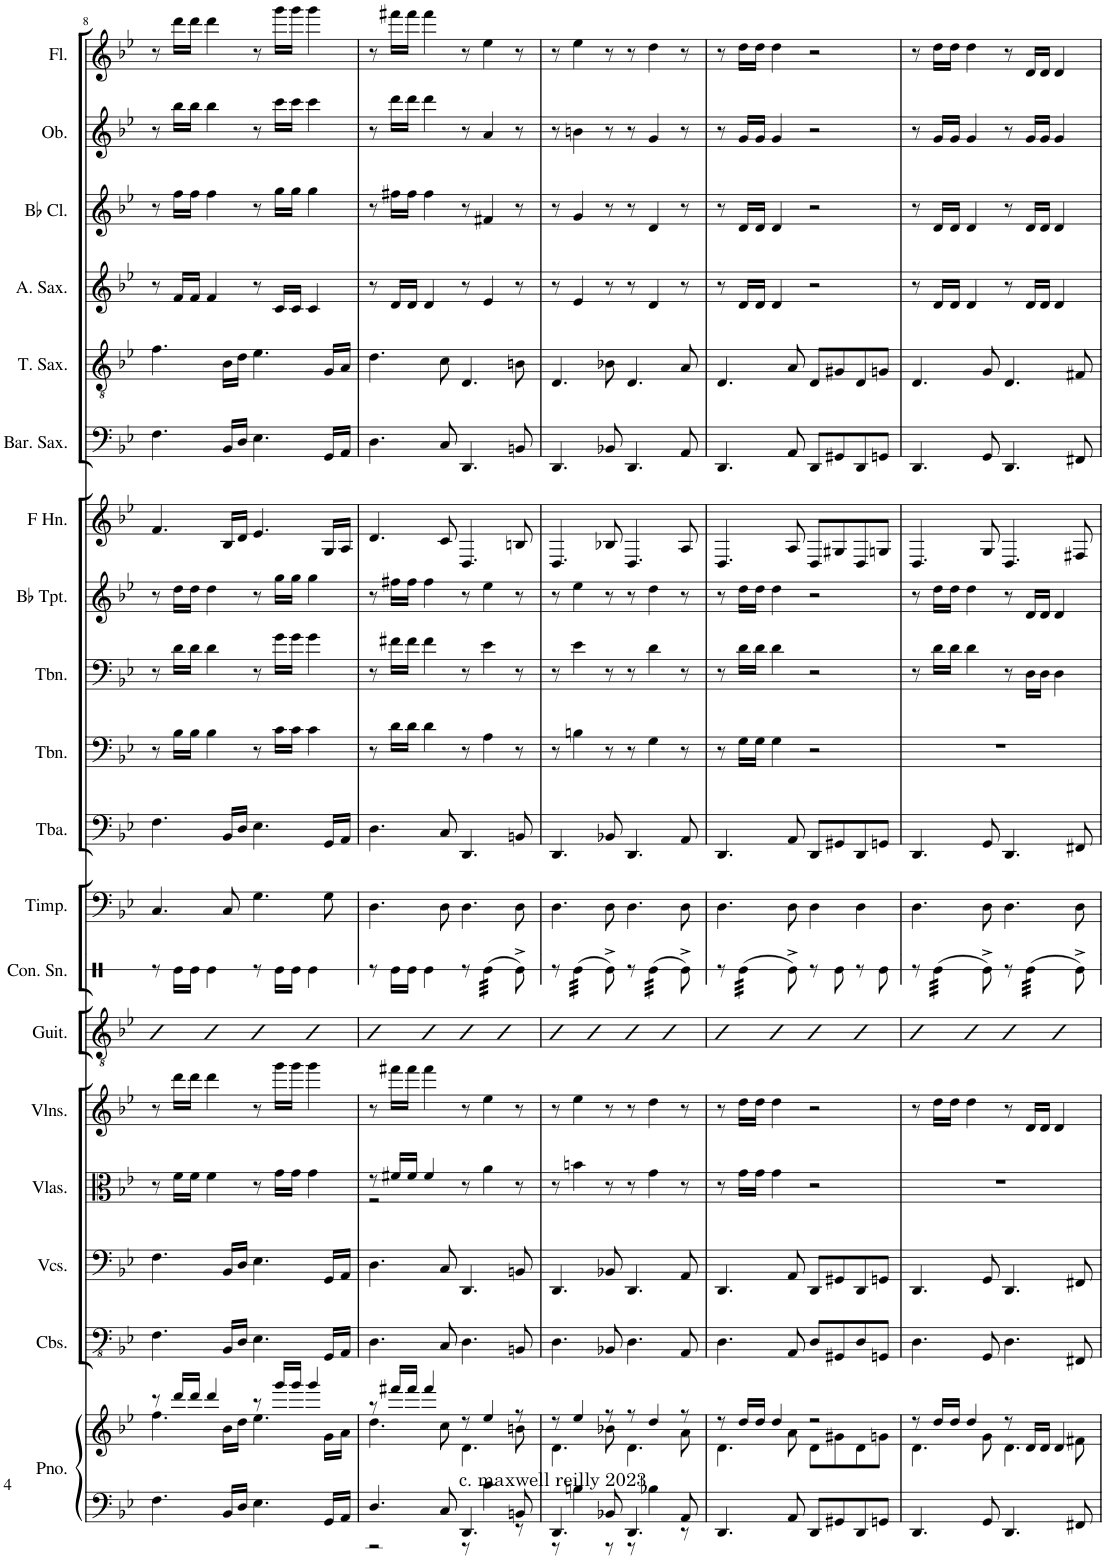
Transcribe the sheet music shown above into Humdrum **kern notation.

**kern	**kern	**kern	**kern	**kern	**kern	**kern	**kern	**kern	**kern	**kern	**kern	**kern	**kern	**kern	**kern	**kern	**kern	**kern	**kern
*part19	*part19	*part18	*part17	*part16	*part15	*part14	*part13	*part12	*part11	*part10	*part9	*part8	*part7	*part6	*part5	*part4	*part3	*part2	*part1
*staff20	*staff19	*staff18	*staff17	*staff16	*staff15	*staff14	*staff13	*staff12	*staff11	*staff10	*staff9	*staff8	*staff7	*staff6	*staff5	*staff4	*staff3	*staff2	*staff1
*I"Piano	*	*I"Contrabasses	*I"Violoncellos	*I"Violas	*I"Violins	*I"Acoustic Guitar	*I"Concert Snare Drum	*I"Timpani	*I"Tuba	*I"Trombone	*I"Trombone	*I"Bb Trumpet	*I"Horn in F	*I"Baritone Saxophone	*I"Tenor Saxophone	*I"Alto Saxophone	*I"Bb Clarinet	*I"Oboe	*I"Flute
*I'Pno.	*	*I'Cbs.	*I'Vcs.	*I'Vlas.	*I'Vlns.	*I'Guit.	*I'Con. Sn.	*I'Timp.	*I'Tba.	*I'Tbn.	*I'Tbn.	*I'Bb Tpt.	*	*I'Bar. Sax.	*I'T. Sax.	*I'A. Sax.	*I'Bb Cl.	*I'Ob.	*I'Fl.
!!LO:PB:g=z
*clefF4	*clefG2	*clefFv4	*clefF4	*clefC3	*clefG2	*clefGv2	*clefX	*clefF4	*clefF4	*clefF4	*clefF4	*clefG2	*clefG2	*clefF4	*clefGv2	*clefG2	*clefG2	*clefG2	*clefG2
*	*	*	*	*	*	*	*	*	*	*	*	*Trd1c2	*Trd4c7	*Trd12c21	*Trd8c14	*Trd5c9	*Trd1c2	*	*
*k[b-e-]	*k[b-e-]	*k[b-e-]	*k[b-e-]	*k[b-e-]	*k[b-e-]	*k[b-e-]	*k[]	*k[b-e-]	*k[b-e-]	*k[b-e-]	*k[b-e-]	*k[b-e-]	*k[b-e-]	*k[b-e-]	*k[b-e-]	*k[b-e-]	*k[b-e-]	*k[b-e-]	*k[b-e-]
*M4/4	*M4/4	*M4/4	*M4/4	*M4/4	*M4/4	*M4/4	*M4/4	*M4/4	*M4/4	*M4/4	*M4/4	*M4/4	*M4/4	*M4/4	*M4/4	*M4/4	*M4/4	*M4/4	*M4/4
=8	=8	=8	=8	=8	=8	=8	=8	=8	=8	=8	=8	=8	=8	=8	=8	=8	=8	=8	=8
*	*^	*	*	*	*	*	*	*	*	*	*	*	*	*	*	*	*	*	*
4.F\	8r	4.ff\	4.FF\	4.F\	8r	8r	4B-	8r	4.C/	4.F\	8r	8r	8r	4.f/	4.F\	4.f\	8r	8r	8r	8r
.	16ddd/LL	.	.	.	16f\LL	16ddd\LL	.	16Re\LL	.	.	16B-\LL	16d\LL	16dd\LL	.	.	.	16f/LL	16ff\LL	16bb-\LL	16ddd\LL
.	16ddd/JJ	.	.	.	16f\JJ	16ddd\JJ	.	16Re\JJ	.	.	16B-\JJ	16d\JJ	16dd\JJ	.	.	.	16f/JJ	16ff\JJ	16bb-\JJ	16ddd\JJ
.	4ddd/	.	.	.	4f\	4ddd\	4B-	4Re\	.	.	4B-\	4d\	4dd\	.	.	.	4f/	4ff\	4bb-\	4ddd\
16BB-/LL	.	16b-\LL	16BBB-/LL	16BB-/LL	.	.	.	.	8C/	16BB-/LL	.	.	.	16B-/LL	16BB-/LL	16B-\LL	.	.	.	.
16D/JJ	.	16dd\JJ	16DD/JJ	16D/JJ	.	.	.	.	.	16D/JJ	.	.	.	16d/JJ	16D/JJ	16d\JJ	.	.	.	.
4.E-\	8r	4.ee-\	4.EE-\	4.E-\	8r	8r	4B-	8r	4.G\	4.E-\	8r	8r	8r	4.e-/	4.E-\	4.e-\	8r	8r	8r	8r
.	16ggg/LL	.	.	.	16g\LL	16ggg\LL	.	16Re\LL	.	.	16c\LL	16g\LL	16gg\LL	.	.	.	16c/LL	16gg\LL	16ccc\LL	16ggg\LL
.	16ggg/JJ	.	.	.	16g\JJ	16ggg\JJ	.	16Re\JJ	.	.	16c\JJ	16g\JJ	16gg\JJ	.	.	.	16c/JJ	16gg\JJ	16ccc\JJ	16ggg\JJ
.	4ggg/	.	.	.	4g\	4ggg\	4B-	4Re\	.	.	4c\	4g\	4gg\	.	.	.	4c/	4gg\	4ccc\	4ggg\
16GG/LL	.	16g\LL	16GGG/LL	16GG/LL	.	.	.	.	8G\	16GG/LL	.	.	.	16G/LL	16GG/LL	16G/LL	.	.	.	.
16AA/JJ	.	16a\JJ	16AAA/JJ	16AA/JJ	.	.	.	.	.	16AA/JJ	.	.	.	16A/JJ	16AA/JJ	16A/JJ	.	.	.	.
=9	=9	=9	=9	=9	=9	=9	=9	=9	=9	=9	=9	=9	=9	=9	=9	=9	=9	=9	=9	=9
*^	*	*	*	*	*^	*	*	*	*	*	*	*	*	*	*	*	*	*	*	*
4.D/	2r	8r	4.dd\	4.DD\	4.D\	8r	2r	8r	4B-	8r	4.D\	4.D\	8r	8r	8r	4.d/	4.D\	4.d\	8r	8r	8r	8r
.	.	16fff#X/LL	.	.	.	16f#X/LL	.	16fff#X\LL	.	16Re\LL	.	.	16d\LL	16f#X\LL	16ff#X\LL	.	.	.	16d/LL	16ff#X\LL	16ddd\LL	16fff#X\LL
.	.	16fff#/JJ	.	.	.	16f#/JJ	.	16fff#\JJ	.	16Re\JJ	.	.	16d\JJ	16f#\JJ	16ff#\JJ	.	.	.	16d/JJ	16ff#\JJ	16ddd\JJ	16fff#\JJ
.	.	4fff#/	.	.	.	4f#/	.	4fff#\	4B-	4Re\	.	.	4d\	4f#\	4ff#\	.	.	.	4d/	4ff#\	4ddd\	4fff#\
8C/	.	.	8cc\	8CC/	8C/	.	.	.	.	.	8D\	8C/	.	.	.	8c/	8C/	8c\	.	.	.	.
4.DD/	8r	8r	4.d\	4.DD\	4.DD/	8r	2ryy	8r	4B-	8r	4.D\	4.DD/	8r	8r	8r	4.D/	4.DD/	4.D/	8r	8r	8r	8r
*	*	*	*	*	*	*	*	*	*	*tremolo	*	*	*	*	*	*	*	*	*	*	*	*
.	4c\	4ee-/	.	.	.	4a\	.	4ee-\	.	(32Re\LLL	.	.	4A\	4e-\	4ee-\	.	.	.	4e-/	4f#X/	4a/	4ee-\
.	.	.	.	.	.	.	.	.	.	(32Re\	.	.	.	.	.	.	.	.	.	.	.	.
.	.	.	.	.	.	.	.	.	.	(32Re\	.	.	.	.	.	.	.	.	.	.	.	.
.	.	.	.	.	.	.	.	.	.	(32Re\	.	.	.	.	.	.	.	.	.	.	.	.
.	.	.	.	.	.	.	.	.	4B-	(32Re\	.	.	.	.	.	.	.	.	.	.	.	.
.	.	.	.	.	.	.	.	.	.	(32Re\	.	.	.	.	.	.	.	.	.	.	.	.
.	.	.	.	.	.	.	.	.	.	(32Re\	.	.	.	.	.	.	.	.	.	.	.	.
.	.	.	.	.	.	.	.	.	.	(32Re\JJJ	.	.	.	.	.	.	.	.	.	.	.	.
*	*	*	*	*	*	*	*	*	*	*Xtremolo	*	*	*	*	*	*	*	*	*	*	*	*
8BBn/	8r	8r	8bn\	8BBBn/	8BBn/	8r	.	8r	.	8Re^\)	8D\	8BBn/	8r	8r	8r	8Bn/	8BBn/	8Bn\	8r	8r	8r	8r
*	*	*	*	*	*	*v	*v	*	*	*	*	*	*	*	*	*	*	*	*	*	*	*
=10	=10	=10	=10	=10	=10	=10	=10	=10	=10	=10	=10	=10	=10	=10	=10	=10	=10	=10	=10	=10	=10
4.DD/	8r	8r	4.d\	4.DD\	4.DD/	8r	8r	4B-	8r	4.D\	4.DD/	8r	8r	8r	4.D/	4.DD/	4.D/	8r	8r	8r	8r
*	*	*	*	*	*	*	*	*	*tremolo	*	*	*	*	*	*	*	*	*	*	*	*
.	4Bn\	4ee-/	.	.	.	4bn\	4ee-\	.	(32Re\LLL	.	.	4Bn\	4e-\	4ee-\	.	.	.	4e-/	4g/	4bn\	4ee-\
.	.	.	.	.	.	.	.	.	(32Re\	.	.	.	.	.	.	.	.	.	.	.	.
.	.	.	.	.	.	.	.	.	(32Re\	.	.	.	.	.	.	.	.	.	.	.	.
.	.	.	.	.	.	.	.	.	(32Re\	.	.	.	.	.	.	.	.	.	.	.	.
.	.	.	.	.	.	.	.	4B-	(32Re\	.	.	.	.	.	.	.	.	.	.	.	.
.	.	.	.	.	.	.	.	.	(32Re\	.	.	.	.	.	.	.	.	.	.	.	.
.	.	.	.	.	.	.	.	.	(32Re\	.	.	.	.	.	.	.	.	.	.	.	.
.	.	.	.	.	.	.	.	.	(32Re\JJJ	.	.	.	.	.	.	.	.	.	.	.	.
*	*	*	*	*	*	*	*	*	*Xtremolo	*	*	*	*	*	*	*	*	*	*	*	*
8BB-X/	8r	8r	8b-X\	8BBB-X/	8BB-X/	8r	8r	.	8Re^\)	8D\	8BB-X/	8r	8r	8r	8B-X/	8BB-X/	8B-X\	8r	8r	8r	8r
4.DD/	8r	8r	4.d\	4.DD\	4.DD/	8r	8r	4B-	8r	4.D\	4.DD/	8r	8r	8r	4.D/	4.DD/	4.D/	8r	8r	8r	8r
*	*	*	*	*	*	*	*	*	*tremolo	*	*	*	*	*	*	*	*	*	*	*	*
.	4B-X\	4dd/	.	.	.	4g\	4dd\	.	(32Re\LLL	.	.	4G\	4d\	4dd\	.	.	.	4d/	4d/	4g/	4dd\
.	.	.	.	.	.	.	.	.	(32Re\	.	.	.	.	.	.	.	.	.	.	.	.
.	.	.	.	.	.	.	.	.	(32Re\	.	.	.	.	.	.	.	.	.	.	.	.
.	.	.	.	.	.	.	.	.	(32Re\	.	.	.	.	.	.	.	.	.	.	.	.
.	.	.	.	.	.	.	.	4B-	(32Re\	.	.	.	.	.	.	.	.	.	.	.	.
.	.	.	.	.	.	.	.	.	(32Re\	.	.	.	.	.	.	.	.	.	.	.	.
.	.	.	.	.	.	.	.	.	(32Re\	.	.	.	.	.	.	.	.	.	.	.	.
.	.	.	.	.	.	.	.	.	(32Re\JJJ	.	.	.	.	.	.	.	.	.	.	.	.
*	*	*	*	*	*	*	*	*	*Xtremolo	*	*	*	*	*	*	*	*	*	*	*	*
8AA/	8r	8r	8a\	8AAA/	8AA/	8r	8r	.	8Re^\)	8D\	8AA/	8r	8r	8r	8A/	8AA/	8A/	8r	8r	8r	8r
*v	*v	*	*	*	*	*	*	*	*	*	*	*	*	*	*	*	*	*	*	*	*
=11	=11	=11	=11	=11	=11	=11	=11	=11	=11	=11	=11	=11	=11	=11	=11	=11	=11	=11	=11	=11
4.DD/	8r	4.d\	4.DD\	4.DD/	8r	8r	4B-	8r	4.D\	4.DD/	8r	8r	8r	4.D/	4.DD/	4.D/	8r	8r	8r	8r
*	*	*	*	*	*	*	*	*tremolo	*	*	*	*	*	*	*	*	*	*	*	*
.	16dd/LL	.	.	.	16g\LL	16dd\LL	.	(32Re\LLL	.	.	16G\LL	16d\LL	16dd\LL	.	.	.	16d/LL	16d/LL	16g/LL	16dd\LL
.	.	.	.	.	.	.	.	(32Re\	.	.	.	.	.	.	.	.	.	.	.	.
.	16dd/JJ	.	.	.	16g\JJ	16dd\JJ	.	(32Re\	.	.	16G\JJ	16d\JJ	16dd\JJ	.	.	.	16d/JJ	16d/JJ	16g/JJ	16dd\JJ
.	.	.	.	.	.	.	.	(32Re\	.	.	.	.	.	.	.	.	.	.	.	.
.	4dd/	.	.	.	4g\	4dd\	4B-	(32Re\	.	.	4G\	4d\	4dd\	.	.	.	4d/	4d/	4g/	4dd\
.	.	.	.	.	.	.	.	(32Re\	.	.	.	.	.	.	.	.	.	.	.	.
.	.	.	.	.	.	.	.	(32Re\	.	.	.	.	.	.	.	.	.	.	.	.
.	.	.	.	.	.	.	.	(32Re\JJJ	.	.	.	.	.	.	.	.	.	.	.	.
*	*	*	*	*	*	*	*	*Xtremolo	*	*	*	*	*	*	*	*	*	*	*	*
8AA/	.	8a\	8AAA/	8AA/	.	.	.	8Re^\)	8D\	8AA/	.	.	.	8A/	8AA/	8A/	.	.	.	.
8DD/L	2r	8d\L	8DD/L	8DD/L	2r	2r	4B-	8r	4D\	8DD/L	2r	2r	2r	8D/L	8DD/L	8D/L	2r	2r	2r	2r
8GG#X/	.	8g#X\	8GGG#X/	8GG#X/	.	.	.	8Re\	.	8GG#X/	.	.	.	8G#X/	8GG#X/	8G#X/	.	.	.	.
8DD/	.	8d\	8DD/	8DD/	.	.	4B-	8r	4D\	8DD/	.	.	.	8D/	8DD/	8D/	.	.	.	.
8GGn/J	.	8gn\J	8GGGn/J	8GGn/J	.	.	.	8Re\	.	8GGn/J	.	.	.	8Gn/J	8GGn/J	8Gn/J	.	.	.	.
=12	=12	=12	=12	=12	=12	=12	=12	=12	=12	=12	=12	=12	=12	=12	=12	=12	=12	=12	=12	=12
4.DD/	8r	4.d\	4.DD\	4.DD/	1r	8r	4B-	8r	4.D\	4.DD/	1r	8r	8r	4.D/	4.DD/	4.D/	8r	8r	8r	8r
*	*	*	*	*	*	*	*	*tremolo	*	*	*	*	*	*	*	*	*	*	*	*
.	16dd/LL	.	.	.	.	16dd\LL	.	(32Re\LLL	.	.	.	16d\LL	16dd\LL	.	.	.	16d/LL	16d/LL	16g/LL	16dd\LL
.	.	.	.	.	.	.	.	(32Re\	.	.	.	.	.	.	.	.	.	.	.	.
.	16dd/JJ	.	.	.	.	16dd\JJ	.	(32Re\	.	.	.	16d\JJ	16dd\JJ	.	.	.	16d/JJ	16d/JJ	16g/JJ	16dd\JJ
.	.	.	.	.	.	.	.	(32Re\	.	.	.	.	.	.	.	.	.	.	.	.
.	4dd/	.	.	.	.	4dd\	4B-	(32Re\	.	.	.	4d\	4dd\	.	.	.	4d/	4d/	4g/	4dd\
.	.	.	.	.	.	.	.	(32Re\	.	.	.	.	.	.	.	.	.	.	.	.
.	.	.	.	.	.	.	.	(32Re\	.	.	.	.	.	.	.	.	.	.	.	.
.	.	.	.	.	.	.	.	(32Re\JJJ	.	.	.	.	.	.	.	.	.	.	.	.
*	*	*	*	*	*	*	*	*Xtremolo	*	*	*	*	*	*	*	*	*	*	*	*
8GG/	.	8g\	8GGG/	8GG/	.	.	.	8Re^\)	8D\	8GG/	.	.	.	8G/	8GG/	8G/	.	.	.	.
4.DD/	8r	4.d\	4.DD\	4.DD/	.	8r	4B-	8r	4.D\	4.DD/	.	8r	8r	4.D/	4.DD/	4.D/	8r	8r	8r	8r
*	*	*	*	*	*	*	*	*tremolo	*	*	*	*	*	*	*	*	*	*	*	*
.	16d/LL	.	.	.	.	16d/LL	.	(32Re\LLL	.	.	.	16D\LL	16d/LL	.	.	.	16d/LL	16d/LL	16g/LL	16d/LL
.	.	.	.	.	.	.	.	(32Re\	.	.	.	.	.	.	.	.	.	.	.	.
.	16d/JJ	.	.	.	.	16d/JJ	.	(32Re\	.	.	.	16D\JJ	16d/JJ	.	.	.	16d/JJ	16d/JJ	16g/JJ	16d/JJ
.	.	.	.	.	.	.	.	(32Re\	.	.	.	.	.	.	.	.	.	.	.	.
.	4d/	.	.	.	.	4d/	4B-	(32Re\	.	.	.	4D\	4d/	.	.	.	4d/	4d/	4g/	4d/
.	.	.	.	.	.	.	.	(32Re\	.	.	.	.	.	.	.	.	.	.	.	.
.	.	.	.	.	.	.	.	(32Re\	.	.	.	.	.	.	.	.	.	.	.	.
.	.	.	.	.	.	.	.	(32Re\JJJ	.	.	.	.	.	.	.	.	.	.	.	.
*	*	*	*	*	*	*	*	*Xtremolo	*	*	*	*	*	*	*	*	*	*	*	*
8FF#X/	.	8f#X\	8FFF#X/	8FF#X/	.	.	.	8Re^\)	8D\	8FF#X/	.	.	.	8F#X/	8FF#X/	8F#X/	.	.	.	.
*	*v	*v	*	*	*	*	*	*	*	*	*	*	*	*	*	*	*	*	*	*
=	=	=	=	=	=	=	=	=	=	=	=	=	=	=	=	=	=	=	=
*-	*-	*-	*-	*-	*-	*-	*-	*-	*-	*-	*-	*-	*-	*-	*-	*-	*-	*-	*-
